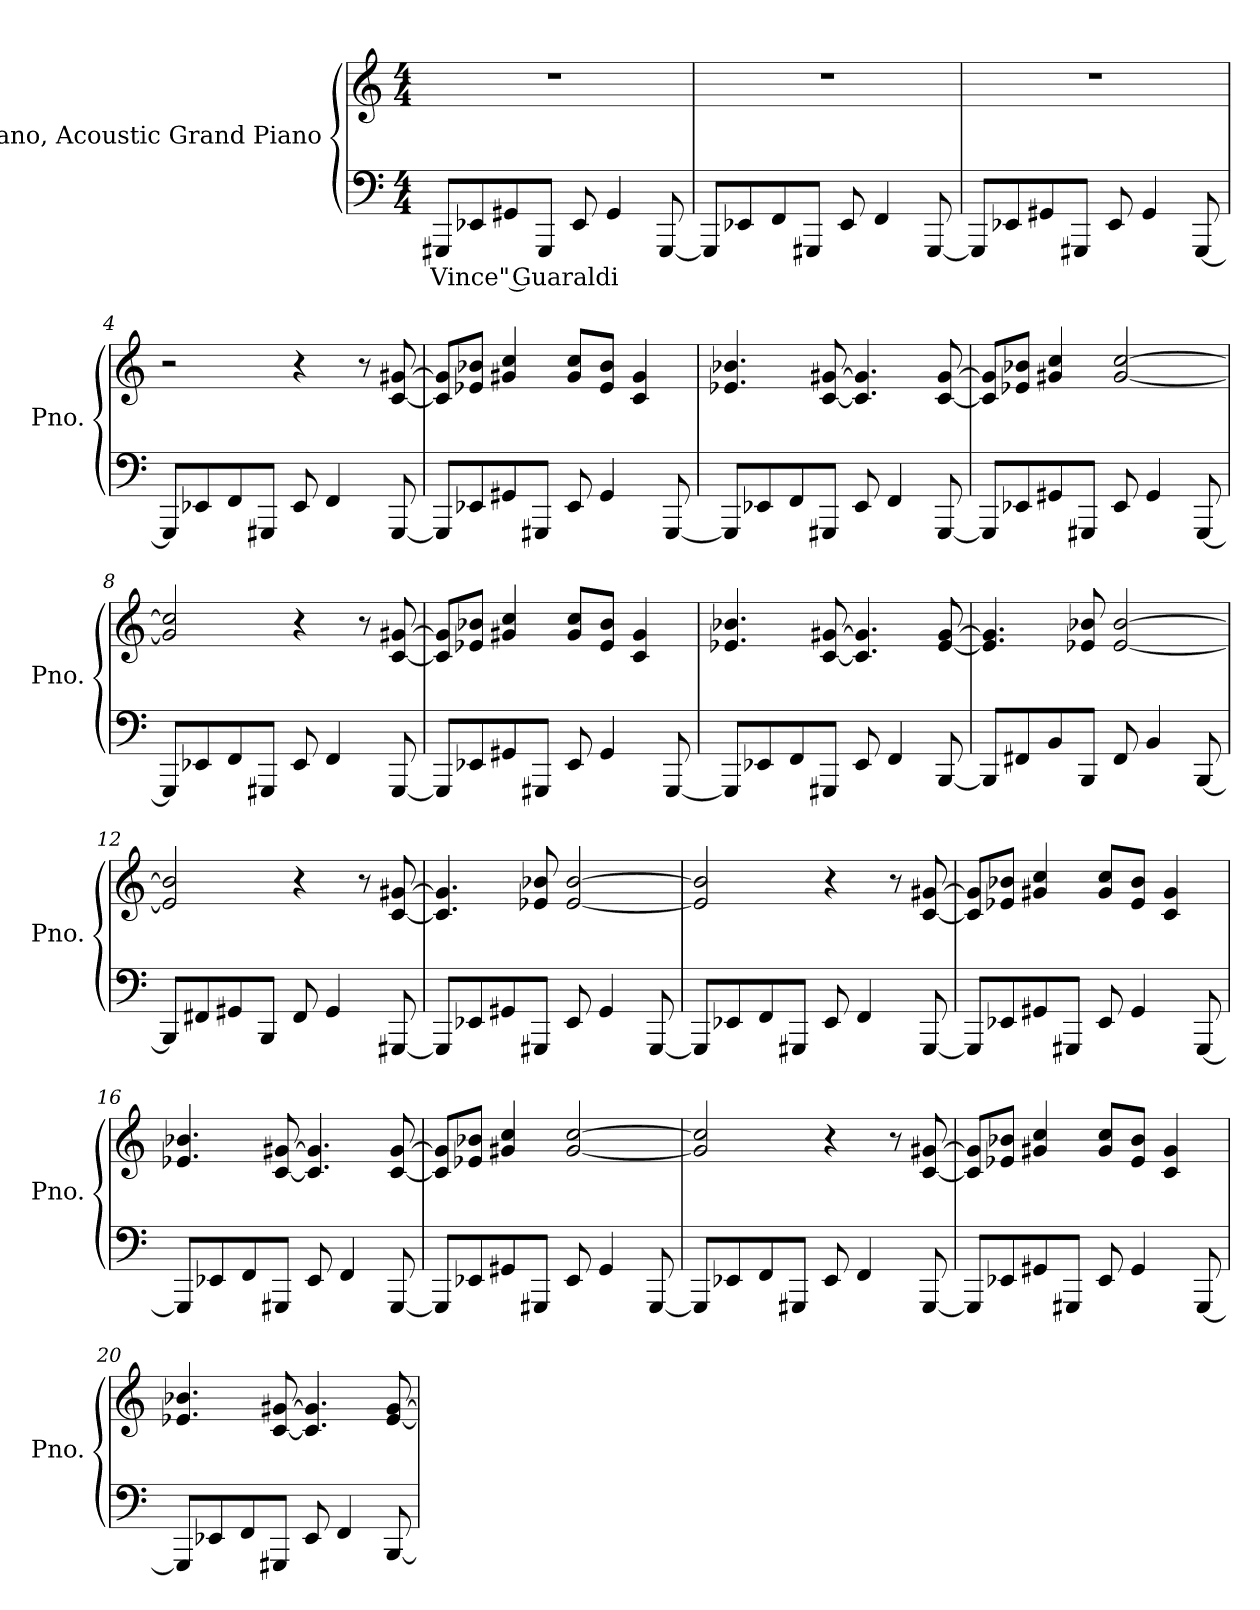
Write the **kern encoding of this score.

**kern	**text	**kern
*part2	*part2	*part1
*staff2	*staff2	*staff1
*I"Piano, Acoustic Grand Piano	*	*I"Piano, Acoustic Grand Piano
*I'Pno.	*	*I'Pno.
*clefF4	*	*clefG2
*k[]	*	*k[]
*M4/4	*	*M4/4
*MM175	*	*MM175
=1	=1	=1
!	!LO:LY:b	!
8GGG#X/L	Vince" Guaraldi	1r
8EE-X/	.	.
8GG#X/	.	.
8GGG#/J	.	.
8EE-/	.	.
4GG#/	.	.
[8GGG#/	.	.
=2	=2	=2
8GGG#/L]	.	1r
8EE-X/	.	.
8FF/	.	.
8GGG#X/J	.	.
8EE-/	.	.
4FF/	.	.
[8GGG#/	.	.
!!LO:LB:g=z
=3	=3	=3
8GGG#/L]	.	1r
8EE-X/	.	.
8GG#X/	.	.
8GGG#X/J	.	.
8EE-/	.	.
4GG#/	.	.
[8GGG#/	.	.
=4	=4	=4
8GGG#/L]	.	2r
8EE-X/	.	.
8FF/	.	.
8GGG#X/J	.	.
8EE-/	.	4r
4FF/	.	.
.	.	8r
[8GGG#/	.	[8c/ [8g#X/
=5	=5	=5
8GGG#/L]	.	8c/] 8g#/]L
8EE-X/	.	8e-X/ 8b-X/J
8GG#X/	.	4g#X/ 4cc/
8GGG#X/J	.	.
8EE-/	.	8g#/ 8cc/L
4GG#/	.	8e-/ 8b-/J
.	.	4c/ 4g#/
[8GGG#/	.	.
!!LO:LB:g=z
=6	=6	=6
8GGG#/L]	.	4.e-X/ 4.b-X/
8EE-X/	.	.
8FF/	.	.
8GGG#X/J	.	[8c/ [8g#X/
8EE-/	.	4.c/] 4.g#/]
4FF/	.	.
[8GGG#/	.	[8c/ [8g#/
=7	=7	=7
8GGG#/L]	.	8c/] 8g#/]L
8EE-X/	.	8e-X/ 8b-X/J
8GG#X/	.	4g#X/ 4cc/
8GGG#X/J	.	.
8EE-/	.	[2g#/ [2cc/
4GG#/	.	.
[8GGG#/	.	.
=8	=8	=8
8GGG#/L]	.	2g#/] 2cc/]
8EE-X/	.	.
8FF/	.	.
8GGG#X/J	.	.
8EE-/	.	4r
4FF/	.	.
.	.	8r
[8GGG#/	.	[8c/ [8g#X/
!!LO:LB:g=z
=9	=9	=9
8GGG#/L]	.	8c/] 8g#/]L
8EE-X/	.	8e-X/ 8b-X/J
8GG#X/	.	4g#X/ 4cc/
8GGG#X/J	.	.
8EE-/	.	8g#/ 8cc/L
4GG#/	.	8e-/ 8b-/J
.	.	4c/ 4g#/
[8GGG#/	.	.
=10	=10	=10
8GGG#/L]	.	4.e-X/ 4.b-X/
8EE-X/	.	.
8FF/	.	.
8GGG#X/J	.	[8c/ [8g#X/
8EE-/	.	4.c/] 4.g#/]
4FF/	.	.
[8BBB/	.	[8e-/ [8g#/
=11	=11	=11
8BBB/L]	.	4.e-/] 4.g#/]
8FF#X/	.	.
8BB/	.	.
8BBB/J	.	8e-X/ 8b-X/
8FF#/	.	[2e-/ [2b-/
4BB/	.	.
[8BBB/	.	.
!!LO:LB:g=z
=12	=12	=12
8BBB/L]	.	2e-/] 2b-/]
8FF#X/	.	.
8GG#X/	.	.
8BBB/J	.	.
8FF#/	.	4r
4GG#/	.	.
.	.	8r
[8GGG#X/	.	[8c/ [8g#X/
=13	=13	=13
8GGG#/L]	.	4.c/] 4.g#/]
8EE-X/	.	.
8GG#X/	.	.
8GGG#X/J	.	8e-X/ 8b-X/
8EE-/	.	[2e-/ [2b-/
4GG#/	.	.
[8GGG#/	.	.
=14	=14	=14
8GGG#/L]	.	2e-/] 2b-/]
8EE-X/	.	.
8FF/	.	.
8GGG#X/J	.	.
8EE-/	.	4r
4FF/	.	.
.	.	8r
[8GGG#/	.	[8c/ [8g#X/
!!LO:LB:g=z
=15	=15	=15
8GGG#/L]	.	8c/] 8g#/]L
8EE-X/	.	8e-X/ 8b-X/J
8GG#X/	.	4g#X/ 4cc/
8GGG#X/J	.	.
8EE-/	.	8g#/ 8cc/L
4GG#/	.	8e-/ 8b-/J
.	.	4c/ 4g#/
[8GGG#/	.	.
=16	=16	=16
8GGG#/L]	.	4.e-X/ 4.b-X/
8EE-X/	.	.
8FF/	.	.
8GGG#X/J	.	[8c/ [8g#X/
8EE-/	.	4.c/] 4.g#/]
4FF/	.	.
[8GGG#/	.	[8c/ [8g#/
=17	=17	=17
8GGG#/L]	.	8c/] 8g#/]L
8EE-X/	.	8e-X/ 8b-X/J
8GG#X/	.	4g#X/ 4cc/
8GGG#X/J	.	.
8EE-/	.	[2g#/ [2cc/
4GG#/	.	.
[8GGG#/	.	.
!!LO:PB:g=z
=18	=18	=18
8GGG#/L]	.	2g#/] 2cc/]
8EE-X/	.	.
8FF/	.	.
8GGG#X/J	.	.
8EE-/	.	4r
4FF/	.	.
.	.	8r
[8GGG#/	.	[8c/ [8g#X/
=19	=19	=19
8GGG#/L]	.	8c/] 8g#/]L
8EE-X/	.	8e-X/ 8b-X/J
8GG#X/	.	4g#X/ 4cc/
8GGG#X/J	.	.
8EE-/	.	8g#/ 8cc/L
4GG#/	.	8e-/ 8b-/J
.	.	4c/ 4g#/
[8GGG#/	.	.
=20	=20	=20
8GGG#/L]	.	4.e-X/ 4.b-X/
8EE-X/	.	.
8FF/	.	.
8GGG#X/J	.	[8c/ [8g#X/
8EE-/	.	4.c/] 4.g#/]
4FF/	.	.
[8BBB/	.	[8e-/ [8g#/
=	=	=
*-	*-	*-
